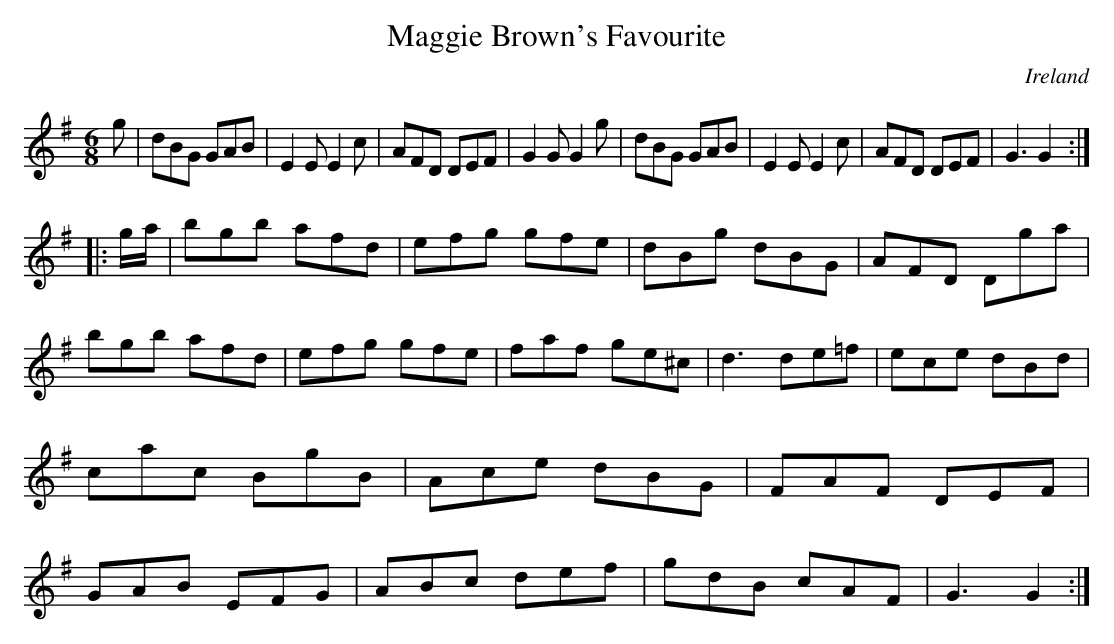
X:1
T:Maggie Brown's Favourite
M:6/8
O:Ireland
K:G major
g|\
dBG GAB|E2E E2c|AFD DEF|G2G G2g|\
dBG GAB|E2E E2c|AFD DEF|G3 G2::
g/a/|\
bgb afd|efg gfe|dBg dBG|AFD Dga|\
bgb afd|efg gfe|faf ge^c|d3 de=f|\
ece dBd|cac BgB|Ace dBG|FAF DEF|\
GAB EFG|ABc def|gdB cAF|G3 G2:|
